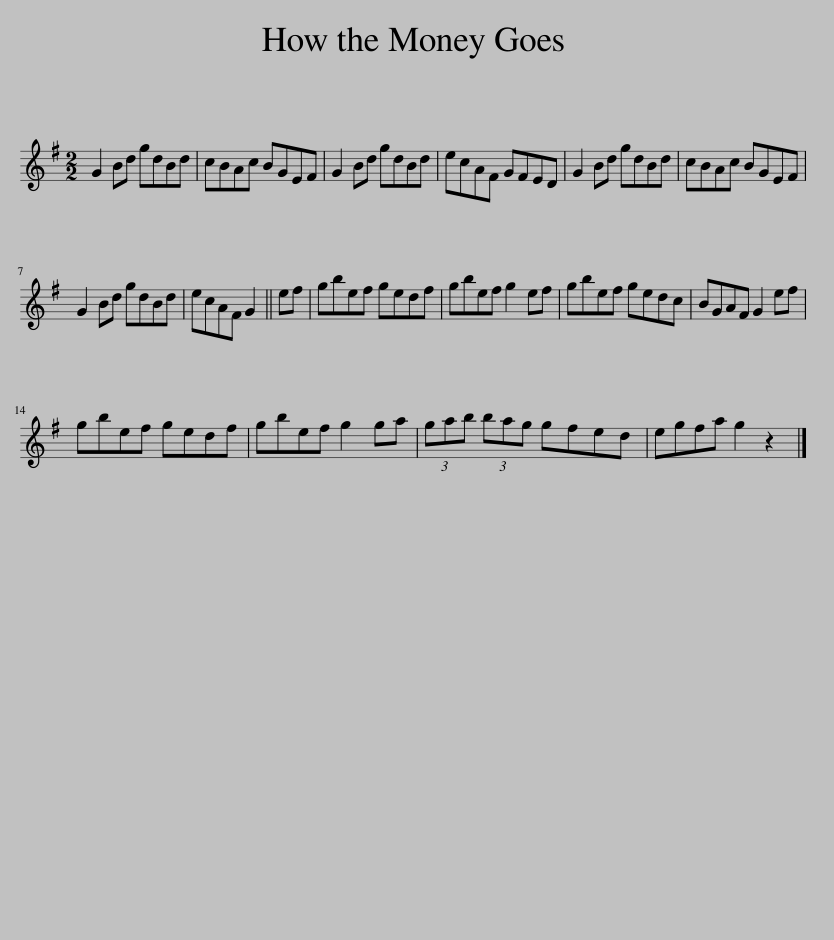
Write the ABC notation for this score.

X:1
L:1/8
M:2/2
I:linebreak $
K:G
V:1 treble
V:1
 G2 Bd gdBd | cBAc BGEF | G2 Bd gdBd | ecAF GFED | G2 Bd gdBd | %5
 cBAc BGEF |$ G2 Bd gdBd | ecAF G2 || ef | gbef gedf | %10
 gbef g2 ef | gbef gedc | BGAF G2 ef |$ gbef gedf | gbef g2 ga | %15
 (3gab (3bag gfed | egfa g2 z2 |] %17
